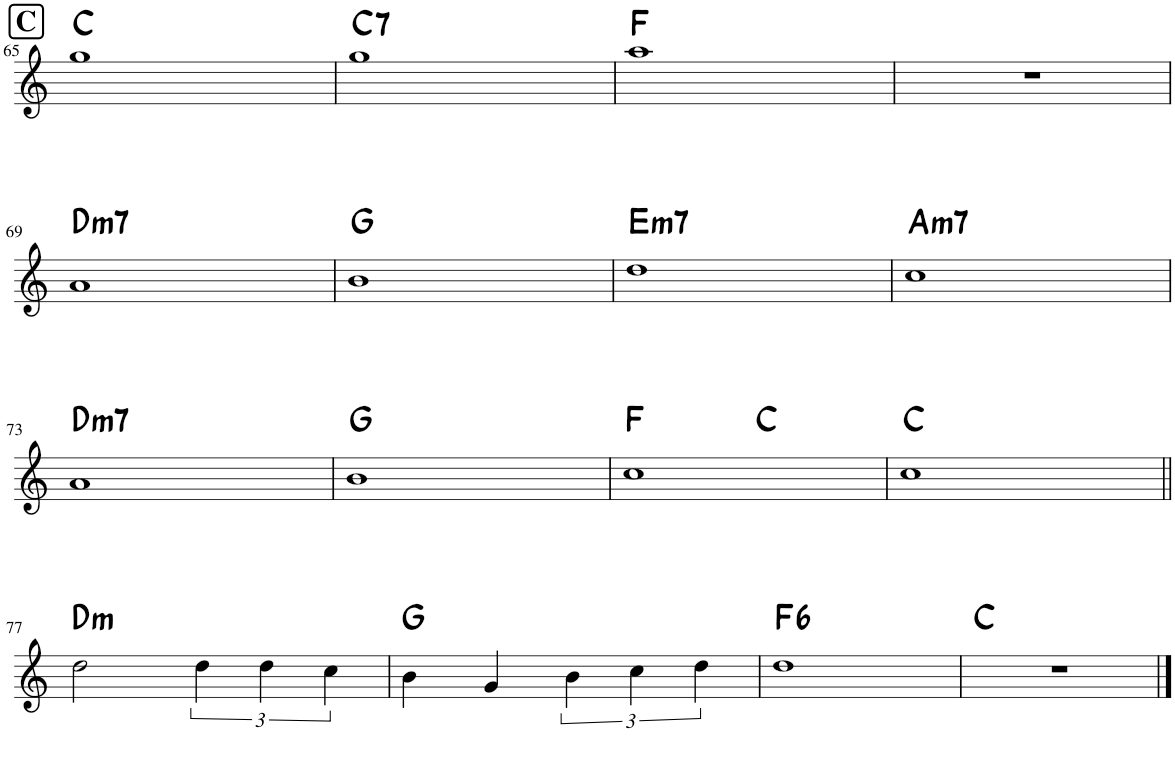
**kern	**harte
*part1	*part1
*staff1	*
*I"Piano	*
*I'Pno.	*
!!LO:PB:g=z
*clefG2	*
*k[]	*
*M4/4	*
!!LO:REH:place=s1:a:B:cj:fs=14:t=C
=65	=65
1gg	C:maj
=66	=66
!	!LO:H:kt=7
1gg	C:7
=67	=67
1aa	F:maj
=68	=68
1r	.
!!LO:LB:g=z
=69	=69
!	!LO:H:kt=m7
1a	D:min7
=70	=70
1b	G:maj
=71	=71
!	!LO:H:kt=m7
1dd	E:min7
=72	=72
!	!LO:H:kt=m7
1cc	A:min7
!!LO:LB:g=z
=73	=73
!	!LO:H:kt=m7
1a	D:min7
=74	=74
1b	G:maj
=75	=75
*^	*
1cc	2ryy	F:maj
.	2ryy	C:maj
*v	*v	*
=76	=76
1cc	C:maj
!!LO:LB:g=z
=77||	=77||
!	!LO:H:kt=m
2dd\	D:min
6dd\	.
6dd\	.
6cc\	.
=78	=78
4b\	G:maj
4g/	.
6b\	.
6cc\	.
6dd\	.
=79	=79
!	!LO:H:kt=6
1dd	F:maj6
=80	=80
1r	C:maj
==	==
*-	*-
